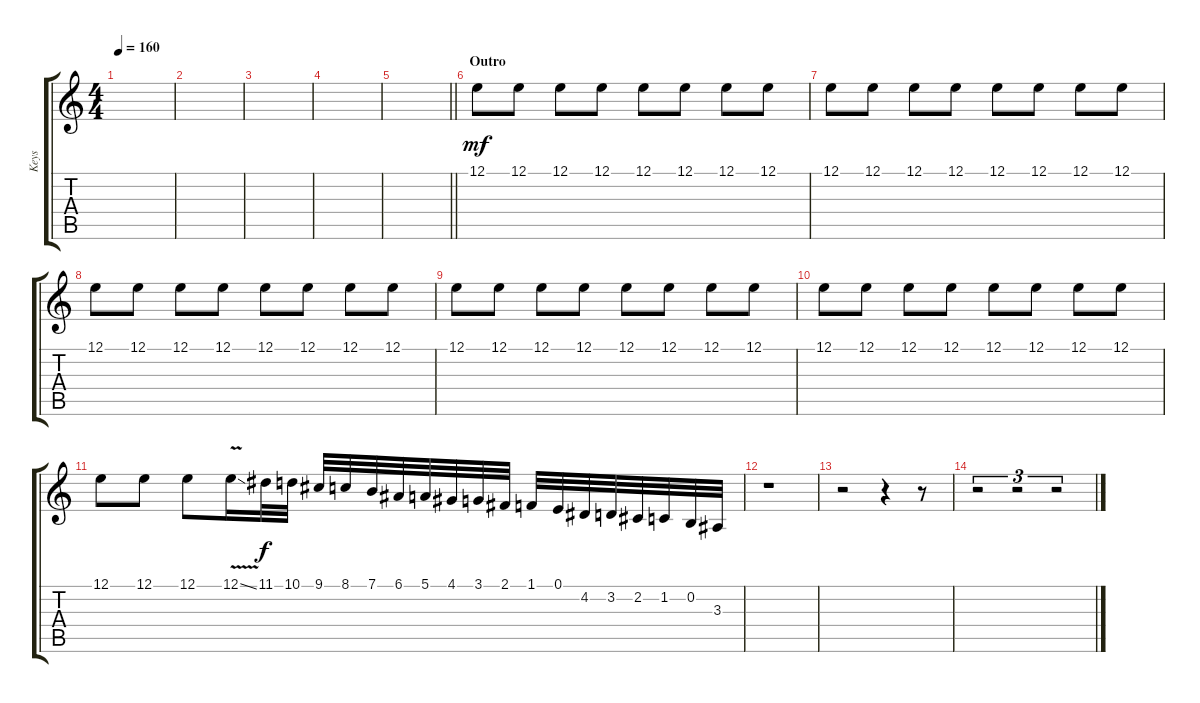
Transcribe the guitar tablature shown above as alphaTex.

\track ("Keys" "Keys") {instrument percussiveorgan}
\staff {score tabs}
\tuning (E4 B3 G3 D3 A2 E2) {hide}
\ts (4 4)
\tempo 160
\clef g2
\ks c
|
|
|
|
\barLineRight lightlight
|
\section ("" "Outro")
12.1.8{dy mf instrument brightacousticpiano} 12.1.8{instrument brightacousticpiano} 12.1.8 12.1.8 12.1.8 12.1.8 12.1.8{instrument brightacousticpiano} 12.1.8 |
12.1.8{instrument brightacousticpiano} 12.1.8{instrument brightacousticpiano} 12.1.8 12.1.8 12.1.8 12.1.8 12.1.8{instrument brightacousticpiano} 12.1.8 |
12.1.8{instrument brightacousticpiano} 12.1.8{instrument brightacousticpiano} 12.1.8 12.1.8 12.1.8 12.1.8 12.1.8{instrument brightacousticpiano} 12.1.8 |
12.1.8{instrument brightacousticpiano} 12.1.8{instrument brightacousticpiano} 12.1.8 12.1.8 12.1.8 12.1.8 12.1.8{instrument brightacousticpiano} 12.1.8 |
12.1.8{instrument brightacousticpiano} 12.1.8{instrument brightacousticpiano} 12.1.8 12.1.8 12.1.8 12.1.8 12.1.8{instrument brightacousticpiano} 12.1.8 |
12.1.8{instrument brightacousticpiano} 12.1.8 12.1.8 12.1{v ss}.16{instrument brightacousticpiano} 11.1.32{dy f} 10.1.32 9.1.32 8.1.32 7.1.32 6.1.32 5.1.32 4.1.32 3.1.32 2.1.32 1.1.32 0.1.32 4.2.32 3.2.32 2.2.32 1.2.32 0.2.32 3.3.32 |
r.1 |
r.2 r.4 r.8 |
r.2{tu (3 2)} r.2{tu (3 2)} r.2{tu (3 2)}
